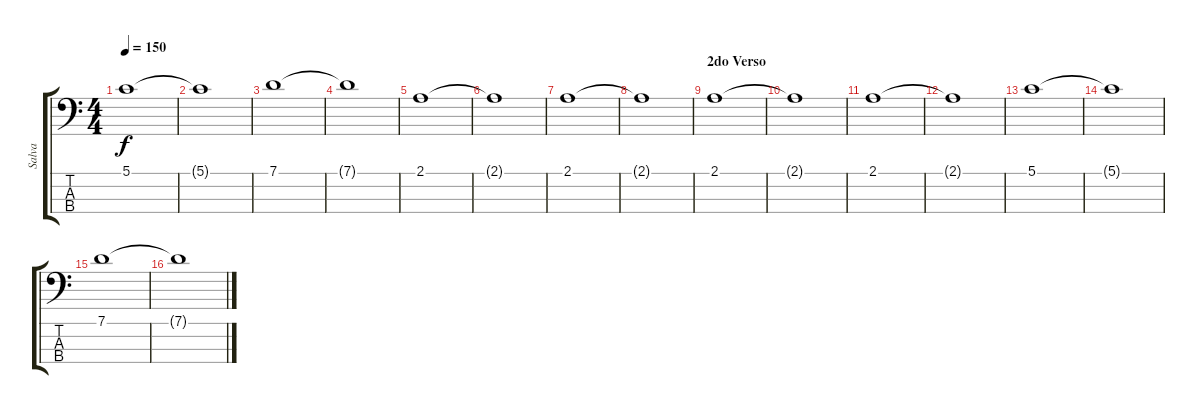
\track ("Salva" "Salva") {instrument electricbassfinger}
\staff {score tabs}
\tuning (G2 D2 A1 E1) {hide}
\ts (4 4)
\tempo 150
\clef f4
\ks c
5.1.1{dy f} |
5.1{t}.1 |
7.1.1 |
7.1{t}.1 |
2.1.1 |
2.1{t}.1 |
2.1.1 |
2.1{t}.1 |
\section ("" "2do Verso")
2.1.1 |
2.1{t}.1 |
2.1.1 |
2.1{t}.1 |
5.1.1 |
5.1{t}.1 |
7.1.1 |
7.1{t}.1
